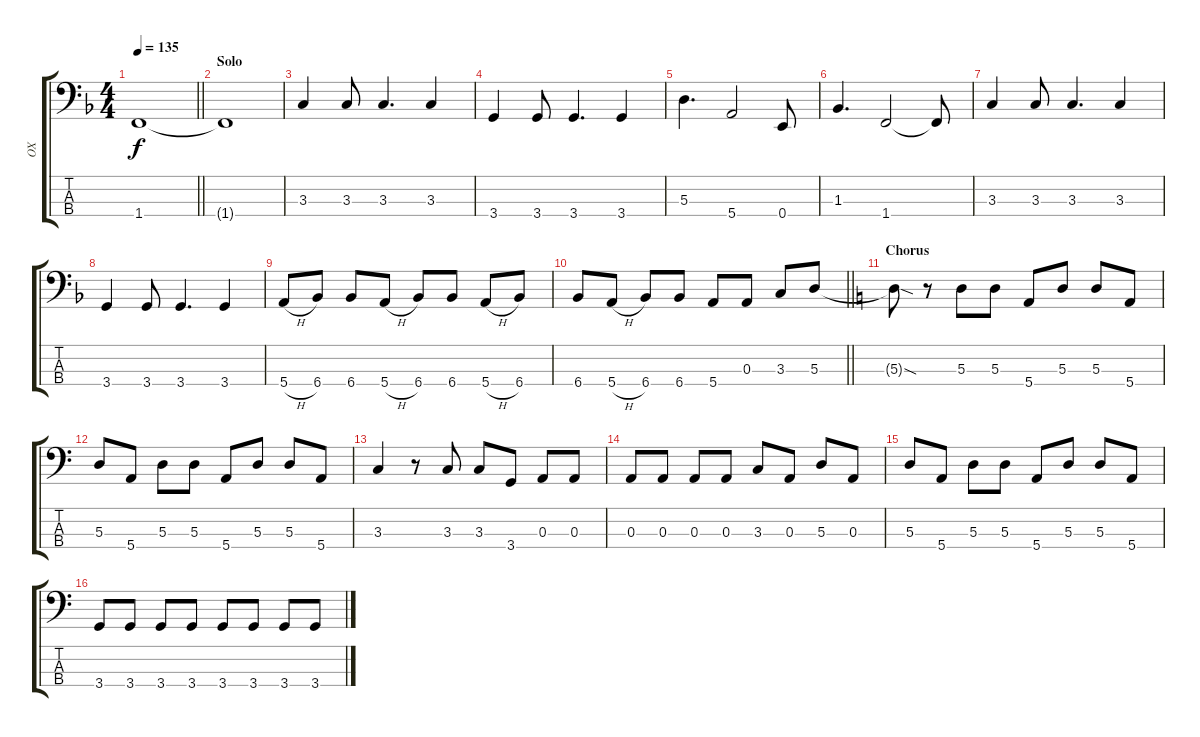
\track ("OX" "OX") {instrument electricbassfinger}
\staff {score tabs}
\tuning (G2 D2 A1 E1) {hide}
\ts (4 4)
\tempo 135
\clef f4
\barLineRight lightlight
\ks f
1.4{t}.1{dy f} |
\section ("" "Solo")
1.4{t}.1 |
3.3.4 3.3.8 3.3.4{d} 3.3.4 |
3.4.4 3.4.8 3.4.4{d} 3.4.4 |
5.3.4{d} 5.4.2 0.4.8 |
1.3.4{d} 1.4.2 1.4{t}.8 |
3.3.4 3.3.8 3.3.4{d} 3.3.4 |
3.4.4 3.4.8 3.4.4{d} 3.4.4 |
5.4{h}.8 6.4.8 6.4.8 5.4{h}.8 6.4.8 6.4.8 5.4{h}.8 6.4.8 |
\barLineRight lightlight
6.4.8 5.4{h}.8 6.4.8 6.4.8 5.4.8 0.3.8 3.3.8 5.3.8 |
\section ("" "Chorus")
\ks c
5.3{sod t}.8 r.8 5.3.8 5.3.8 5.4.8 5.3.8 5.3.8 5.4.8 |
5.3.8 5.4.8 5.3.8 5.3.8 5.4.8 5.3.8 5.3.8 5.4.8 |
3.3.4 r.8 3.3.8 3.3.8 3.4.8 0.3.8 0.3.8 |
0.3.8 0.3.8 0.3.8 0.3.8 3.3.8 0.3.8 5.3.8 0.3.8 |
5.3.8 5.4.8 5.3.8 5.3.8 5.4.8 5.3.8 5.3.8 5.4.8 |
3.4.8 3.4.8 3.4.8 3.4.8 3.4.8 3.4.8 3.4.8 3.4.8
